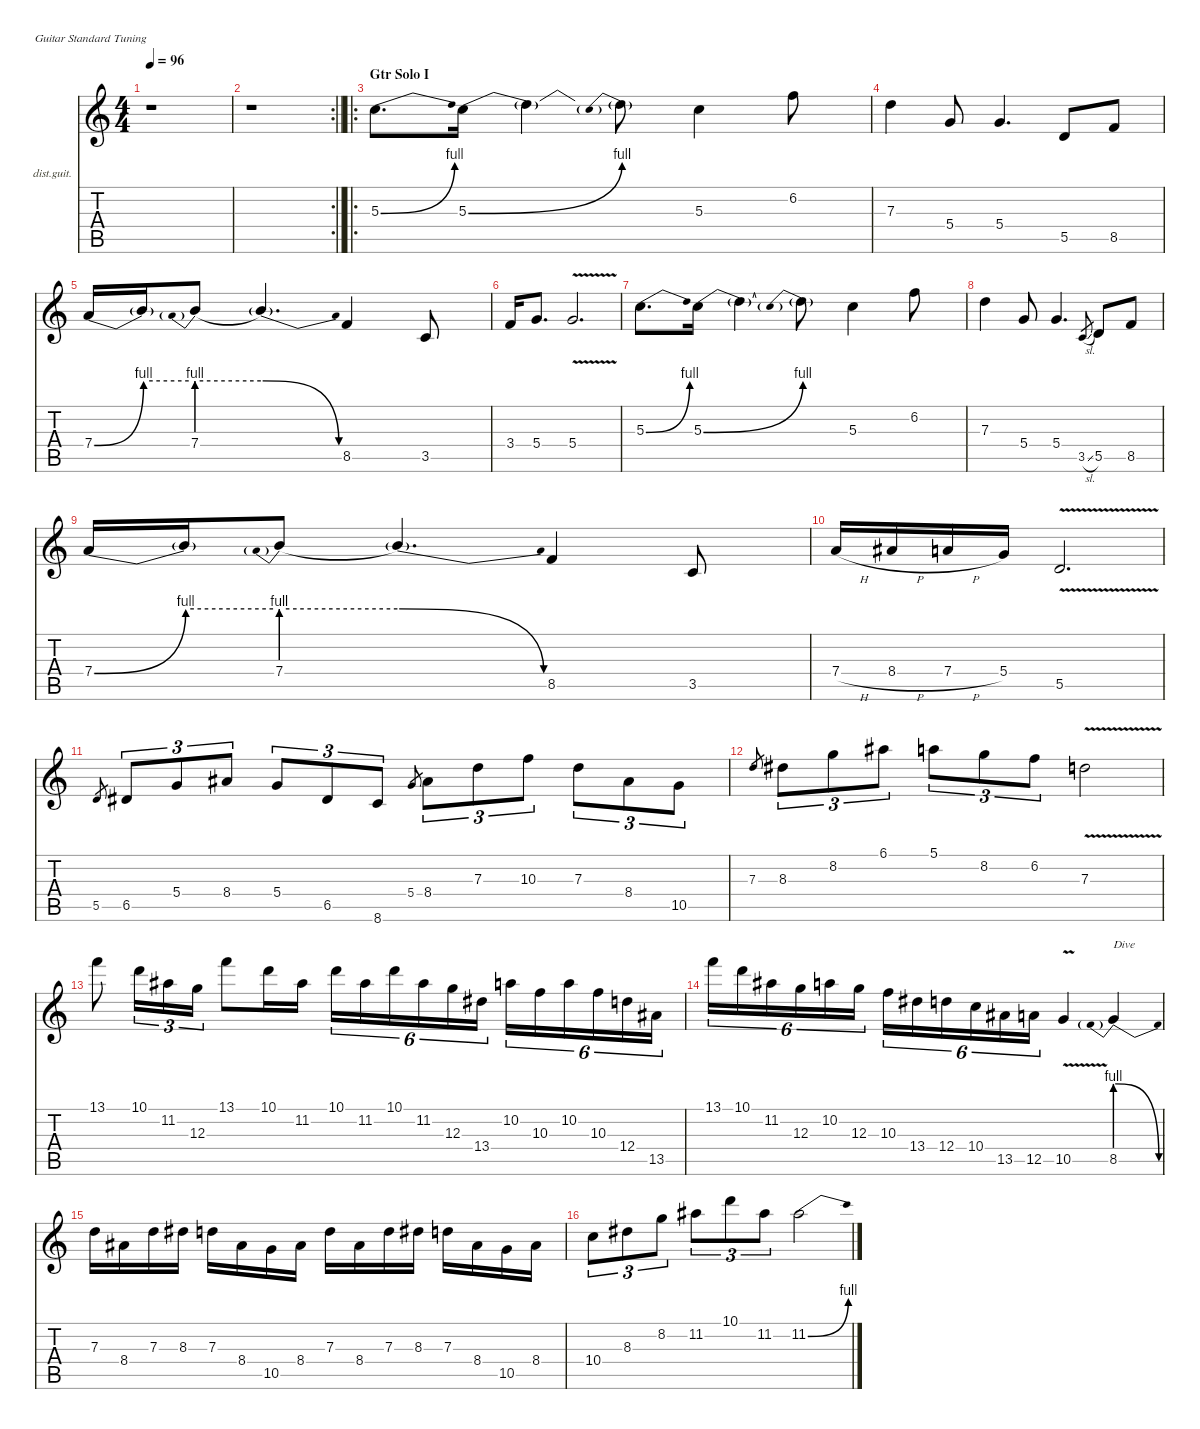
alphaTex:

\defaultSystemsLayout 4
\hideDynamics
\bracketExtendMode nobrackets
\firstSystemTrackNameOrientation horizontal
\otherSystemsTrackNameOrientation horizontal
\track ("Lead 1" "dist.guit.") {instrument distortionguitar}
\staff {score tabs}
\tuning (E4 B3 G3 D3 A2 E2)
\ts (4 4)
\tempo 96
\clef g2
\ks c
r.1{dy f beam Down} |
\rc 2
\barLineRight lightlight
r.1{beam Down} |
\ro
\section ("" "Gtr Solo I")
5.3{be (bend 0 0 30 4)}.8{d beam Down} 5.3{be (bend 0 0 60 4)}.16{beam Down} 5.3{t}.4{beam Down} 5.3{be (prebend 0 4 60 4) t}.8{beam Down} 5.3.4{beam Down} 6.2.8{beam Down} |
7.3.4{beam Down} 5.4.8{beam Up} 5.4.4{d beam Up} 5.5.8{beam Up} 8.5.8{beam Up} |
7.4{be (bend 0 0 60 4)}.16{beam Up} 7.4{be (hold 0 4 60 4) t}.16{beam Up} 7.4{be (prebend 0 4 60 4)}.8{beam Up} 7.4{be (release 0 4 60 0) t}.4{d beam Up} 8.5.4{beam Up} 3.5.8{beam Up} |
3.4.16{beam Up} 5.4.8{d beam Up} 5.4{v}.2{d beam Up} |
5.3{be (bend 0 0 30 4)}.8{d beam Down} 5.3{be (bend 0 0 60 4)}.16{beam Down} 5.3{t}.4{beam Down} 5.3{be (prebend 0 4 60 4) t}.8{beam Down} 5.3.4{beam Down} 6.2.8{beam Down} |
7.3.4{beam Down} 5.4.8{beam Up} 5.4.4{d beam Up} 3.5{sl}.8{gr dy mf beam Up} 5.5.8{dy f beam Up} 8.5.8{beam Up} |
7.4{be (bend 0 0 60 4)}.16{beam Up} 7.4{be (hold 0 4 60 4) t}.16{beam Up} 7.4{be (prebend 0 4 60 4)}.8{beam Up} 7.4{be (release 0 4 60 0) t}.4{d beam Up} 8.5.4{beam Up} 3.5.8{beam Up} |
7.4{h}.16{beam Up} 8.4{h acc #}.16{beam Up} 7.4{h}.16{beam Up} 5.4.16{beam Up} 5.5{v}.2{d beam Up} |
5.5.8{gr dy mf beam Up} 6.5{acc #}.8{tu (3 2) dy f beam Up} 5.4.8{tu (3 2) beam Up} 8.4{acc #}.8{tu (3 2) beam Up} 5.4.8{tu (3 2) beam Up} 6.5{acc #}.8{tu (3 2) beam Up} 8.6.8{tu (3 2) beam Up} 5.4.8{gr dy mf beam Up} 8.4{acc #}.8{tu (3 2) dy f beam Down} 7.3.8{tu (3 2) beam Down} 10.3.8{tu (3 2) beam Down} 7.3.8{tu (3 2) beam Down} 8.4{acc #}.8{tu (3 2) beam Down} 10.5.8{tu (3 2) beam Down} |
7.3.8{gr dy mf beam Up} 8.3{acc #}.8{tu (3 2) dy f beam Down} 8.2.8{tu (3 2) beam Down} 6.1{acc #}.8{tu (3 2) beam Down} 5.1.8{tu (3 2) beam Down} 8.2.8{tu (3 2) beam Down} 6.2.8{tu (3 2) beam Down} 7.3{v}.2{beam Down} |
13.1.8{beam Down} 10.1.16{tu (3 2) beam Down} 11.2{acc #}.16{tu (3 2) beam Down} 12.3.16{tu (3 2) beam Down} 13.1.8{beam Down} 10.1.16{beam Down} 11.2{acc #}.16{beam Down} 10.1.16{tu (6 4) beam Down} 11.2{acc #}.16{tu (6 4) beam Down} 10.1.16{tu (6 4) beam Down} 11.2{acc #}.16{tu (6 4) beam Down} 12.3.16{tu (6 4) beam Down} 13.4{acc #}.16{tu (6 4) beam Down} 10.2.16{tu (6 4) beam Down} 10.3.16{tu (6 4) beam Down} 10.2.16{tu (6 4) beam Down} 10.3.16{tu (6 4) beam Down} 12.4.16{tu (6 4) beam Down} 13.5{acc #}.16{tu (6 4) beam Down} |
13.1.16{tu (6 4) beam Down} 10.1.16{tu (6 4) beam Down} 11.2{acc #}.16{tu (6 4) beam Down} 12.3.16{tu (6 4) beam Down} 10.2.16{tu (6 4) beam Down} 12.3.16{tu (6 4) beam Down} 10.3.16{tu (6 4) beam Down} 13.4{acc #}.16{tu (6 4) beam Down} 12.4.16{tu (6 4) beam Down} 10.4.16{tu (6 4) beam Down} 13.5{acc #}.16{tu (6 4) beam Down} 12.5.16{tu (6 4) beam Down} 10.5{v}.4{beam Up} 8.5{be (prebendrelease 0 4 39.999998399999996 0)}.4{txt "Dive" beam Up} |
7.3.16{beam Down} 8.4{acc #}.16{beam Down} 7.3.16{beam Down} 8.3{acc #}.16{beam Down} 7.3.16{beam Down} 8.4{acc #}.16{beam Down} 10.5.16{beam Down} 8.4{acc #}.16{beam Down} 7.3.16{beam Down} 8.4{acc #}.16{beam Down} 7.3.16{beam Down} 8.3{acc #}.16{beam Down} 7.3.16{beam Down} 8.4{acc #}.16{beam Down} 10.5.16{beam Down} 8.4{acc #}.16{beam Down} |
10.4.8{tu (3 2) beam Down} 8.3{acc #}.8{tu (3 2) beam Down} 8.2.8{tu (3 2) beam Down} 11.2{acc #}.8{tu (3 2) beam Down} 10.1.8{tu (3 2) beam Down} 11.2{acc #}.8{tu (3 2) beam Down} 11.2{be (bend 0 0 30 4) acc #}.2{beam Down}
